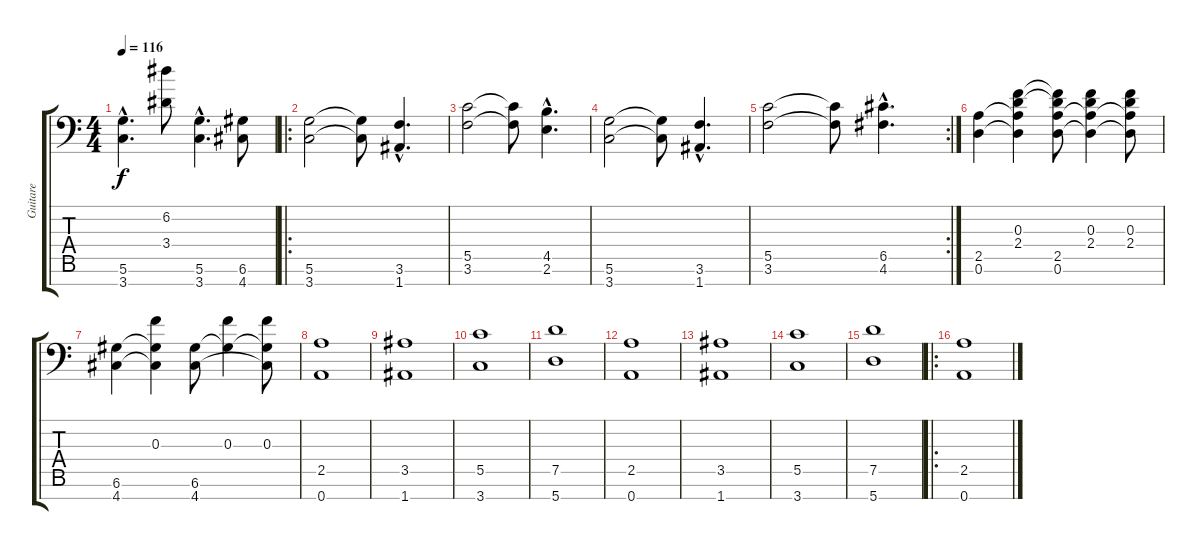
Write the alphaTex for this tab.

\track ("Guitare" "Guitare") {instrument distortionguitar}
\staff {score tabs}
\tuning (D4 A3 F3 C3 G2 D2 A1) {hide}
\ts (4 4)
\tempo 116
\clef f4
\ks c
(5.6{hac} 3.7{hac}).4{d dy f} (6.2 3.4).8 (5.6{hac} 3.7{hac}).4{d} (6.6 4.7).8 |
\ro
(5.6 3.7).2 (5.6{t} 3.7{t}).8 (3.6{hac} 1.7{hac}).4{d} |
(5.5 3.6).2 (5.5{t} 3.6{t}).8 (4.5{hac} 2.6{hac}).4{d} |
(5.6 3.7).2 (5.6{t} 3.7{t}).8 (3.6{hac} 1.7{hac}).4{d} |
\rc 2
(5.5 3.6).2 (5.5{t} 3.6{t}).8 (6.5{hac} 4.6{hac}).4{d} |
(2.5 0.6).4 (0.3 2.4 2.5{t} 0.6{t}).4 (0.3{t} 2.4{t} 2.5 0.6).8 (0.3 2.4 2.5{t} 0.6{t}).4 (0.3 2.4 2.5{t} 0.6{t}).8 |
(6.6 4.7).4 (0.3 6.6{t} 4.7{t}).4 (6.6 4.7).8 (0.3 6.6{t}).4 (0.3 6.6{t} 4.7{t}).8 |
(2.5 0.7).1{volume 11 instrument pad8sweep} |
(3.5 1.7).1 |
(5.5 3.7).1 |
(7.5 5.7).1 |
(2.5 0.7).1{volume 11 instrument pad8sweep} |
(3.5 1.7).1 |
(5.5 3.7).1 |
(7.5 5.7).1 |
\ro
(2.5 0.7).1{volume 11 instrument pad8sweep}
